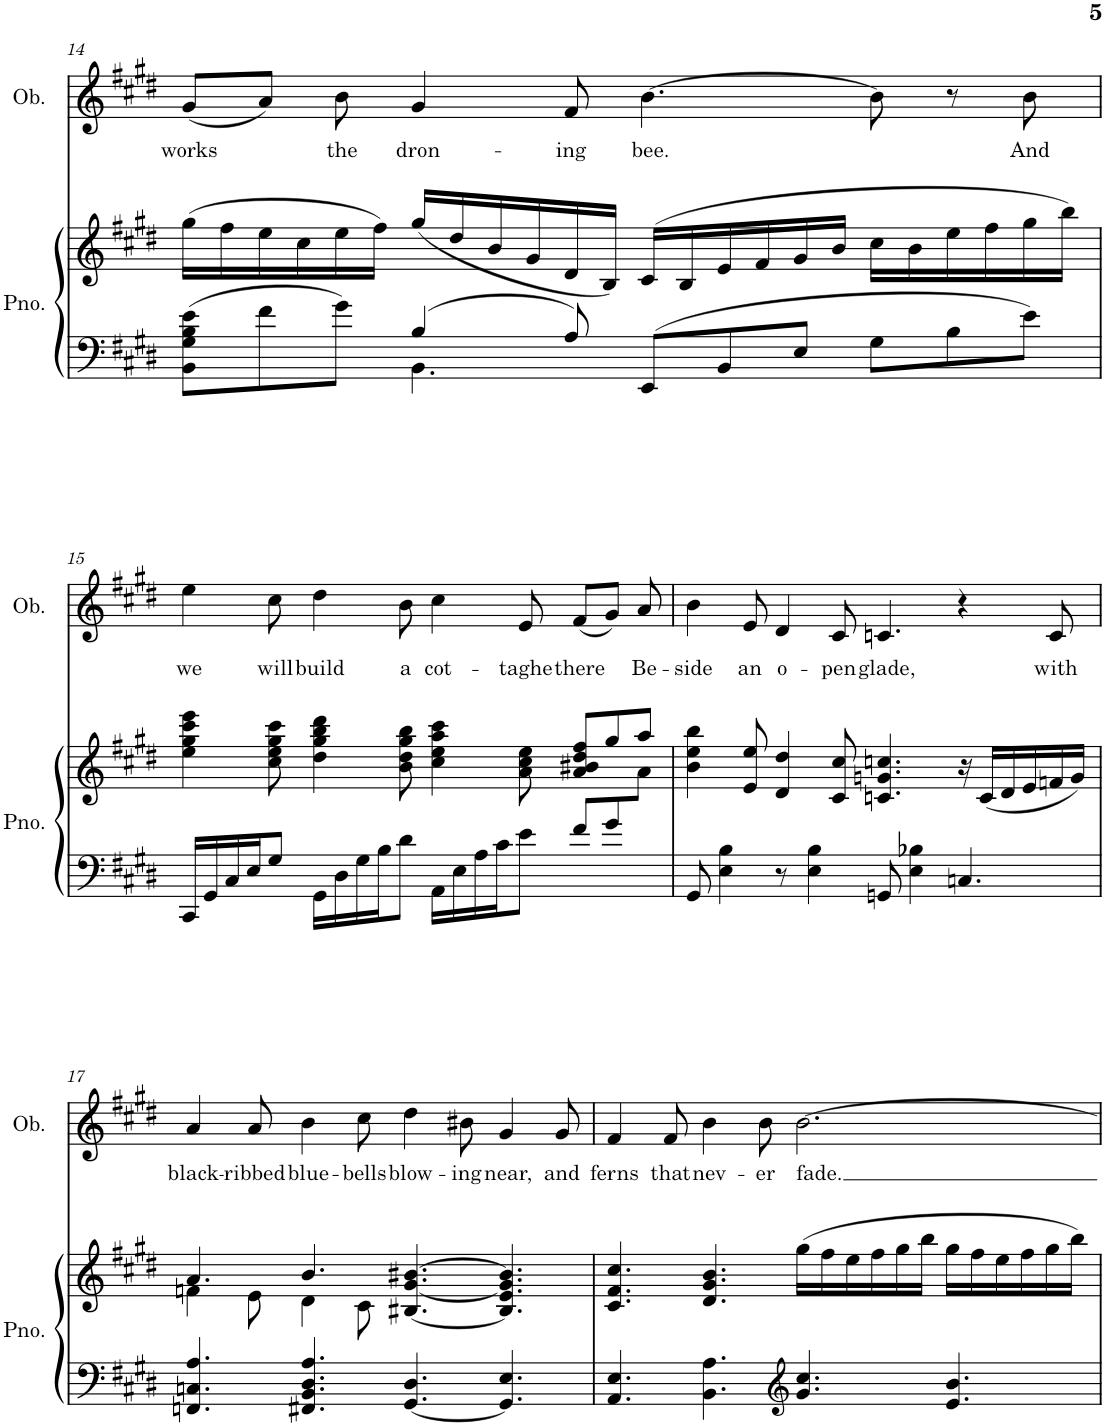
**kern	**kern	**kern	**text
*part2	*part2	*part1	*part1
*staff3	*staff2	*staff1	*staff1
*I"Piano	*	*I"Oboe	*
*I'Pno.	*	*I'Ob.	*
!!LO:PB:g=z
*clefF4	*clefG2	*clefG2	*
*k[f#c#g#d#]	*k[f#c#g#d#]	*k[f#c#g#d#]	*
*M12/8	*M12/8	*M12/8	*
=14	=14	=14	=14
*^	*	*	*
!	!	!	!	!LO:LY:b
8BB\ 8G#\ 8B\ 8e\L	4.ryy	(16gg#\LL	(8g#/L	works
.	.	16ff#\	.	.
8f#\	.	16ee\	8a/J)	.
.	.	16cc#\	.	.
!	!	!	!	!LO:LY:b
8g#\J	.	16ee\	8b\	the
.	.	16ff#\JJ)	.	.
!	!	!	!	!LO:LY:b
4B/	4.BB\	(16gg#/LL	4g#/	dron-
.	.	16dd#/	.	.
.	.	16b/	.	.
.	.	16g#/	.	.
!	!	!	!	!LO:LY:b
8A/	.	16d#/	8f#/	-ing
.	.	16B/JJ)	.	.
!	!	!	!	!LO:LY:b
8EE/L	2.ryy	(16c#/LL	[4.b\	bee.
.	.	16B/	.	.
8BB/	.	16e/	.	.
.	.	16f#/	.	.
8E/J	.	16g#/	.	.
.	.	16b/JJ	.	.
8G#\L	.	16cc#\LL	8b\]	.
.	.	16b\	.	.
8B\	.	16ee\	8r	.
.	.	16ff#\	.	.
!	!	!	!	!LO:LY:b
8e\J	.	16gg#\	8b\	And
.	.	16bb\JJ)	.	.
*v	*v	*	*	*
!!LO:LB:g=z
=15	=15	=15	=15
*	*^	*	*
!	!	!	!	!LO:LY:b
16CC#/LL	4ee\ 4gg#\ 4ccc#\ 4eee\	4.ryy	4ee\	we
16GG#/	.	.	.	.
16C#/	.	.	.	.
16E/J	.	.	.	.
!	!	!	!	!LO:LY:b
8G#/J	8cc#\ 8ee\ 8gg#\ 8ccc#\	.	8cc#\	will
*	*v	*v	*	*
!	!	!	!LO:LY:b
16GG#\LL	4dd#\ 4gg#\ 4bb\ 4ddd#\	4dd#\	build
16D#\	.	.	.
16G#\	.	.	.
16B\J	.	.	.
!	!	!	!LO:LY:b
8d#\J	8b\ 8dd#\ 8gg#\ 8bb\	8b\	a
!	!	!	!LO:LY:b
16AA\LL	4cc#\ 4ee\ 4aa\ 4ccc#\	4cc#\	cot-
16E\	.	.	.
16A\	.	.	.
16c#\J	.	.	.
!	!	!	!LO:LY:b
8e\J	8a\ 8cc#\ 8ee\	8e/	-taghe
!	!	!	!LO:LY:b
8f#/L	8a/ 8b#X/ 8dd#/ 8ff#/L	(8f#/L	there
8g#/	8gg#/	8g#/J)	.
*	*^	*	*
!	!	!	!	!LO:LY:b
8ryy	8aa/J	8a\J	8a/	Be-
=16	=16	=16	=16	=16
!	!	!	!	!LO:LY:b
*	*v	*v	*	*
8GG#/	4b\ 4ee\ 4bb\	4b\	-side
4E\ 4B\	.	.	.
!	!	!	!LO:LY:b
.	8e/ 8ee/	8e/	an
!	!	!	!LO:LY:b
8r	4d#/ 4dd#/	4d#/	o-
4E\ 4B\	.	.	.
!	!	!	!LO:LY:b
.	8c#/ 8cc#/	8c#/	-pen
!	!	!	!LO:LY:b
8GGn/	4.cn/ 4.gn/ 4.ccn/	4.cn/	glade,
4E\ 4B-X\	.	.	.
4.Cn/	16r	4r	.
.	(16c/LL	.	.
.	16d#/	.	.
.	16e/	.	.
!	!	!	!LO:LY:b
.	16fn/	8c/	with
.	16g/JJ)	.	.
!!LO:LB:g=z
=17	=17	=17	=17
*	*^	*	*
!	!	!	!	!LO:LY:b
4.FFn/ 4.Cn/ 4.A/	4.a/	4fn\	4a/	black-
!	!	!	!	!LO:LY:b
.	.	8e\	8a/	-ribbed
!	!	!	!	!LO:LY:b
4.FF#X/ 4.BB/ 4.D#/ 4.A/	4.b/	4d#\	4b\	blue-
!	!	!	!	!LO:LY:b
.	.	8c#\	8cc#\	-bells
!	!	!	!	!LO:LY:b
[4.GG#/ 4.D#/	[4.B#X/ [4.g#/ [4.b#X/	2.ryy	4dd#\	blow-
!	!	!	!	!LO:LY:b
.	.	.	8b#X\	-ing
!	!	!	!	!LO:LY:b
4.GG#/] 4.E/	4.B#/] 4.e/ 4.g#/] 4.b#/]	.	4g#/	near,
!	!	!	!	!LO:LY:b
.	.	.	8g#/	and
*	*v	*v	*	*
=18	=18	=18	=18
!	!	!	!LO:LY:b
4.AA/ 4.E/	4.c#/ 4.f#/ 4.cc#/	4f#/	ferns
!	!	!	!LO:LY:b
.	.	8f#/	that
!	!	!	!LO:LY:b
4.BB\ 4.A\	4.d#/ 4.g#/ 4.b/	4b\	nev-
!	!	!	!LO:LY:b
.	.	8b\	-er
*clefG2	*	*	*
!	!	!	!LO:LY:b
4.g#/ 4.cc#/	(16gg#\LL	[2.b\	fade.
.	16ff#\	.	.
.	16ee\	.	.
.	16ff#\	.	.
.	16gg#\	.	.
.	16bb\JJ	.	.
4.e/ 4.b/	16gg#\LL	.	.
.	16ff#\	.	.
.	16ee\	.	.
.	16ff#\	.	.
.	16gg#\	.	.
.	16bb\JJ)	.	.
=	=	=	=
*-	*-	*-	*-
